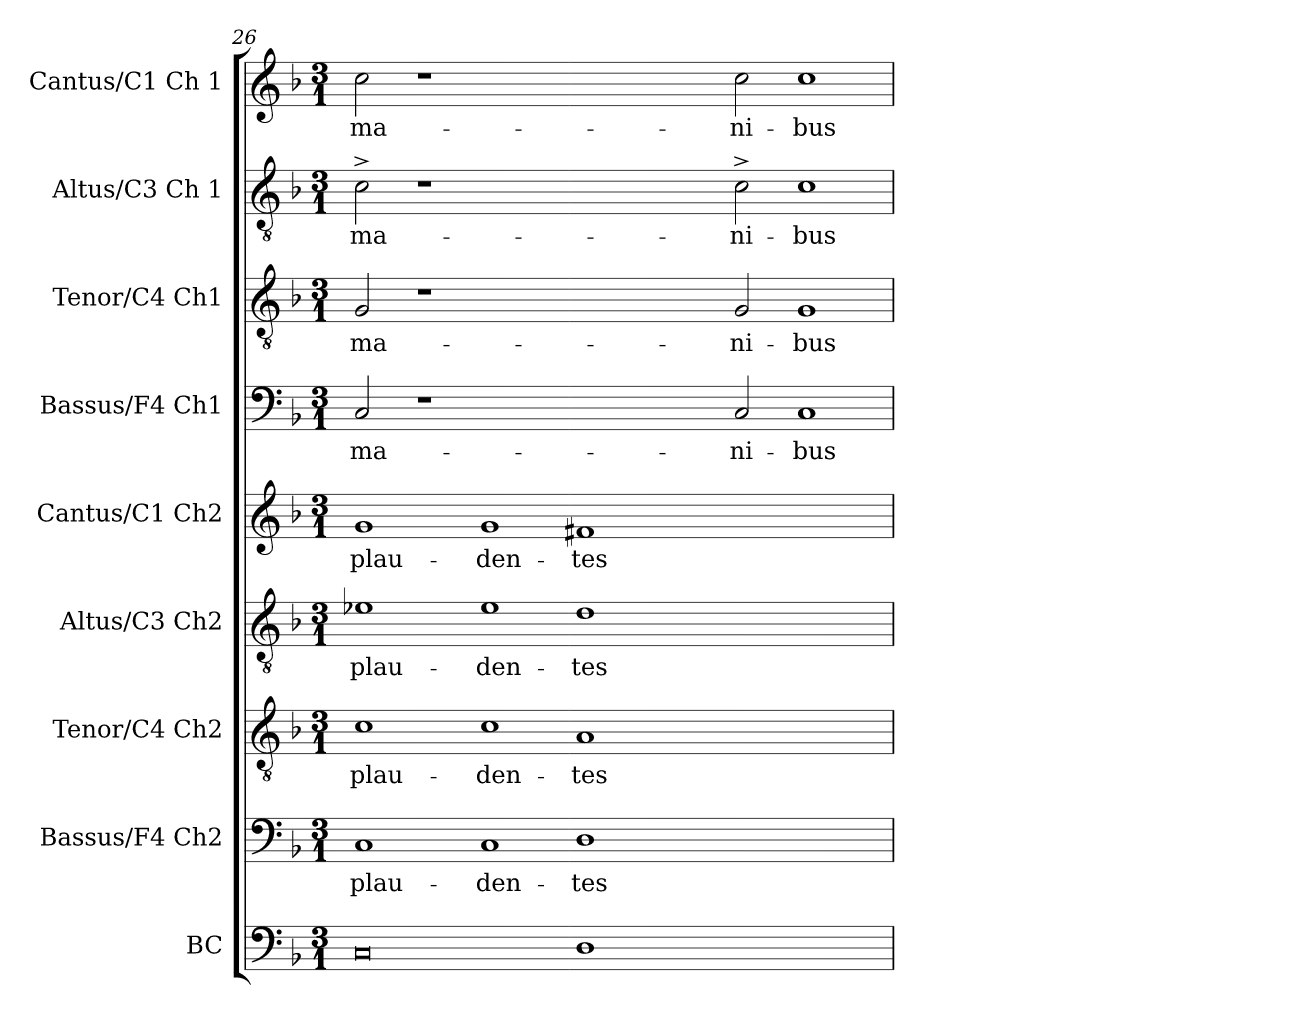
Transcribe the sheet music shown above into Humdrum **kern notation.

**kern	**kern	**text	**kern	**text	**kern	**text	**kern	**text	**kern	**text	**kern	**text	**kern	**text	**kern	**text
*part9	*part8	*part8	*part7	*part7	*part6	*part6	*part5	*part5	*part4	*part4	*part3	*part3	*part2	*part2	*part1	*part1
*staff9	*staff8	*staff8	*staff7	*staff7	*staff6	*staff6	*staff5	*staff5	*staff4	*staff4	*staff3	*staff3	*staff2	*staff2	*staff1	*staff1
*I"BC	*I"Bassus/F4  Ch2	*	*I"Tenor/C4  Ch2	*	*I"Altus/C3  Ch2	*	*I"Cantus/C1  Ch2	*	*I"Bassus/F4  Ch1	*	*I"Tenor/C4  Ch1	*	*I"Altus/C3  Ch 1	*	*I"Cantus/C1  Ch 1	*
*	*I'Ch	*	*I'Ch	*	*I'Ch	*	*I'Ch	*	*I'Ch	*	*I'Ch	*	*I'Ch	*	*I'Ch	*
*clefF4	*clefF4	*	*clefGv2	*	*clefGv2	*	*clefG2	*	*clefF4	*	*clefGv2	*	*clefGv2	*	*clefG2	*
*k[b-]	*k[b-]	*	*k[b-]	*	*k[b-]	*	*k[b-]	*	*k[b-]	*	*k[b-]	*	*k[b-]	*	*k[b-]	*
*F:	*F:	*	*F:	*	*F:	*	*F:	*	*F:	*	*F:	*	*F:	*	*F:	*
*M3/1	*M3/1	*	*M3/1	*	*M3/1	*	*M3/1	*	*M3/1	*	*M3/1	*	*M3/1	*	*M3/1	*
=26	=26	=26	=26	=26	=26	=26	=26	=26	=26	=26	=26	=26	=26	=26	=26	=26
!	!	!LO:LY:b:cj	!	!LO:LY:b:cj	!	!LO:LY:b:cj	!	!LO:LY:b:cj	!	!LO:LY:b:cj	!	!LO:LY:b:cj	!	!LO:LY:b:cj	!	!LO:LY:b:cj
0C	1C	plau-	1c	plau-	1e-X	plau-	1g	plau-	2C/	ma-	2G/	ma-	2c^<\	ma-	2cc\	ma-
!	!	!	!	!	!	!	!	!	!LO:N:vis=1	!	!LO:N:vis=1	!	!LO:N:vis=1	!	!LO:N:vis=1	!
.	.	.	.	.	.	.	.	.	0.r	.	0.r	.	0.r	.	0.r	.
!	!	!LO:LY:b:cj	!	!LO:LY:b:cj	!	!LO:LY:b:cj	!	!LO:LY:b:cj	!	!	!	!	!	!	!	!
.	1C	-den-	1c	-den-	1e-	-den-	1g	-den-	.	.	.	.	.	.	.	.
!	!	!LO:LY:b:cj	!	!LO:LY:b:cj	!	!LO:LY:b:cj	!	!LO:LY:b:cj	!	!	!	!	!	!	!	!
1D	1D	-tes	1A	-tes	1d	-tes	1f#X	-tes	.	.	.	.	.	.	.	.
0ryy	0ryy	.	0ryy	.	0ryy	.	0ryy	.	.	.	.	.	.	.	.	.
!	!	!	!	!	!	!	!	!	!	!LO:LY:b:cj	!	!LO:LY:b:cj	!	!LO:LY:b:cj	!	!LO:LY:b:cj
.	.	.	.	.	.	.	.	.	2C/	-ni-	2G/	-ni-	2c^<\	-ni-	2cc\	-ni-
!	!	!	!	!	!	!	!	!	!	!LO:LY:b:cj	!	!LO:LY:b:cj	!	!LO:LY:b:cj	!	!LO:LY:b:cj
.	.	.	.	.	.	.	.	.	1C	-bus	1G	-bus	1c	-bus	1cc	-bus
=	=	=	=	=	=	=	=	=	=	=	=	=	=	=	=	=
*-	*-	*-	*-	*-	*-	*-	*-	*-	*-	*-	*-	*-	*-	*-	*-	*-
